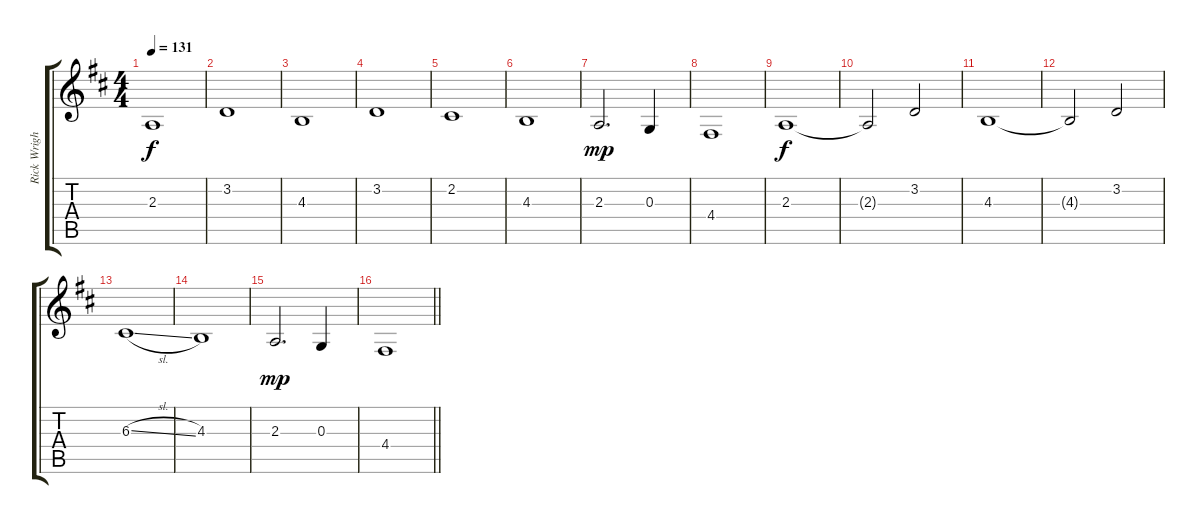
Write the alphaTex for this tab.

\track ("Rick Wright" "Rick Wrigh") {instrument lead2sawtooth}
\staff {score tabs}
\tuning (E4 B3 G3 D3 A2 E2) {hide}
\ts (4 4)
\tempo 131
\clef g2
\ks d
2.3.1{dy f} |
3.2.1 |
4.3.1 |
3.2.1 |
2.2.1 |
4.3.1 |
2.3.2{d dy mp} 0.3.4 |
4.4.1 |
2.3.1{dy f} |
2.3{t}.2 3.2.2 |
4.3.1 |
4.3{t}.2 3.2.2 |
6.3{sl}.1 |
4.3.1 |
2.3.2{d dy mp} 0.3.4 |
\barLineRight lightlight
4.4.1
